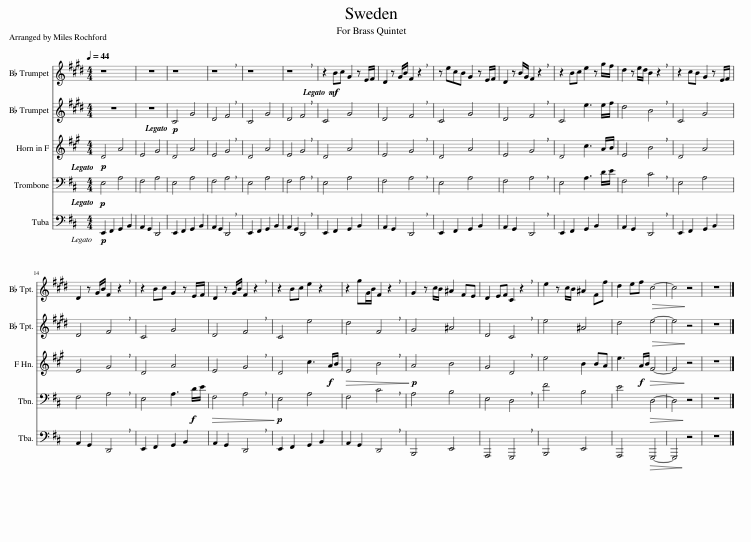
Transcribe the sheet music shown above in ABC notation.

X:1
%%score 1 2 3 4 5
L:1/8
Q:1/4=44
M:4/4
I:linebreak $
K:D
V:1 treble transpose=-2
V:2 treble transpose=-2
V:3 treble transpose=-7
V:4 bass
V:5 bass
V:1
[K:E] z8 | z8 | z8 | !breath!z8 | z8 | %5
 !breath!z8 | z2!mf! Bc G2 z E/F/ | D2 z G/B/ F2 !breath!z2 | z ecB G2 z E/F/ | D2 z B/G/ F2 !breath!z2 | %10
 z2 Bc e2 z g/f/ | d2 z e/d/ B2 !breath!z2 | z2 cB G2 z E/F/ |$ D2 z G/B/ F2 !breath!z2 | z2 Bc G2 z E/F/ | %15
 D2 z G/B/ F2 !breath!z2 | z2 Bc e2 z2 | z2 gG/B/ F2 !breath!z2 | G2 z c/B/ ^A2 FE | D2 EF C2 !breath!z2 | %20
 e2 z c/B/ ^A2 Ff | d2 ef!>(! c4-!>)! | c4 z4 | z8 |] %24
V:2
[K:E] z8 | z8 |!p! C4 G4 | D4 !breath!F4 | C4 G4 | %5
 D4 !breath!F4 | C4 G4 | D4 !breath!F4 | C4 G4 | D4 !breath!F4 | %10
 C4 e3 e/f/ | d4 !breath!B4 | C4 G4 |$ D4 !breath!F4 | C4 G4 | %15
 D4 !breath!F4 | C4 e4 | d4 !breath!F4 | G4 ^A4 | D4 !breath!C4 | %20
 e4 ^A4 | d4!>(! e4-!>)! | e4 z4 | z8 |] %24
V:3
[K:A]!p! D4 A4 | E4 G4 | D4 A4 | E4 !breath!G4 | D4 A4 | %5
 E4 !breath!G4 | D4 A4 | E4 !breath!G4 | D4 A4 | E4 !breath!G4 | %10
 D4 c3 A/B/ | E4 !breath!B4 | D4 A4 |$ E4 !breath!G4 | D4 A4 | %15
 E4 !breath!G4 | D4 c3!f! A/B/ |!>(! E4 !breath!B4!>)! |!p! A4 B4 | G4 !breath!D4 | %20
 e4 B2 BA | e3!f! A/B/!>(! F4-!>)! | F4 z4 | z8 |] %24
V:4
!p! E,4 A,4 | F,4 A,4 | E,4 A,4 | F,4 !breath!A,4 | E,4 A,4 | %5
 F,4 !breath!A,4 | E,4 A,4 | F,4 !breath!A,4 | E,4 A,4 | F,4 !breath!A,4 | %10
 E,4 A,3 D/E/ | F,4 !breath!C4 | E,4 A,4 |$ F,4 !breath!A,4 | E,4 A,3!f! D/E/ | %15
!>(! F,4 !breath!A,4!>)! |!p! E,4 A,4 | F,4 !breath!C4 | A,4 B,4 | E,4 !breath!D,4 | %20
 F4 B,4 | E4!>(! D,4-!>)! | D,4 z4 | z8 |] %24
V:5
!p! E,,2 F,,2 G,,2 B,,2 | A,,2 G,,2 D,,4 | E,,2 F,,2 G,,2 B,,2 | A,,2 G,,2 !breath!D,,4 | E,,2 F,,2 G,,2 B,,2 | %5
 A,,2 G,,2 !breath!D,,4 | E,,2 F,,2 G,,2 B,,2 | A,,2 G,,2 !breath!D,,4 | E,,2 F,,2 G,,2 B,,2 | A,,2 G,,2 !breath!D,,4 | %10
 E,,2 F,,2 G,,2 B,,2 | A,,2 G,,2 !breath!D,,4 | E,,2 F,,2 G,,2 B,,2 |$ A,,2 G,,2 !breath!D,,4 | E,,2 F,,2 G,,2 B,,2 | %15
 A,,2 G,,2 !breath!D,,4 | E,,2 F,,2 G,,2 B,,2 | A,,2 G,,2 !breath!D,,4 | B,,,4 E,,4 | A,,,4 !breath!G,,,4 | %20
 B,,,4 E,,4 | A,,,4!>(! G,,,4-!>)! | G,,,4 z4 | z8 |] %24
